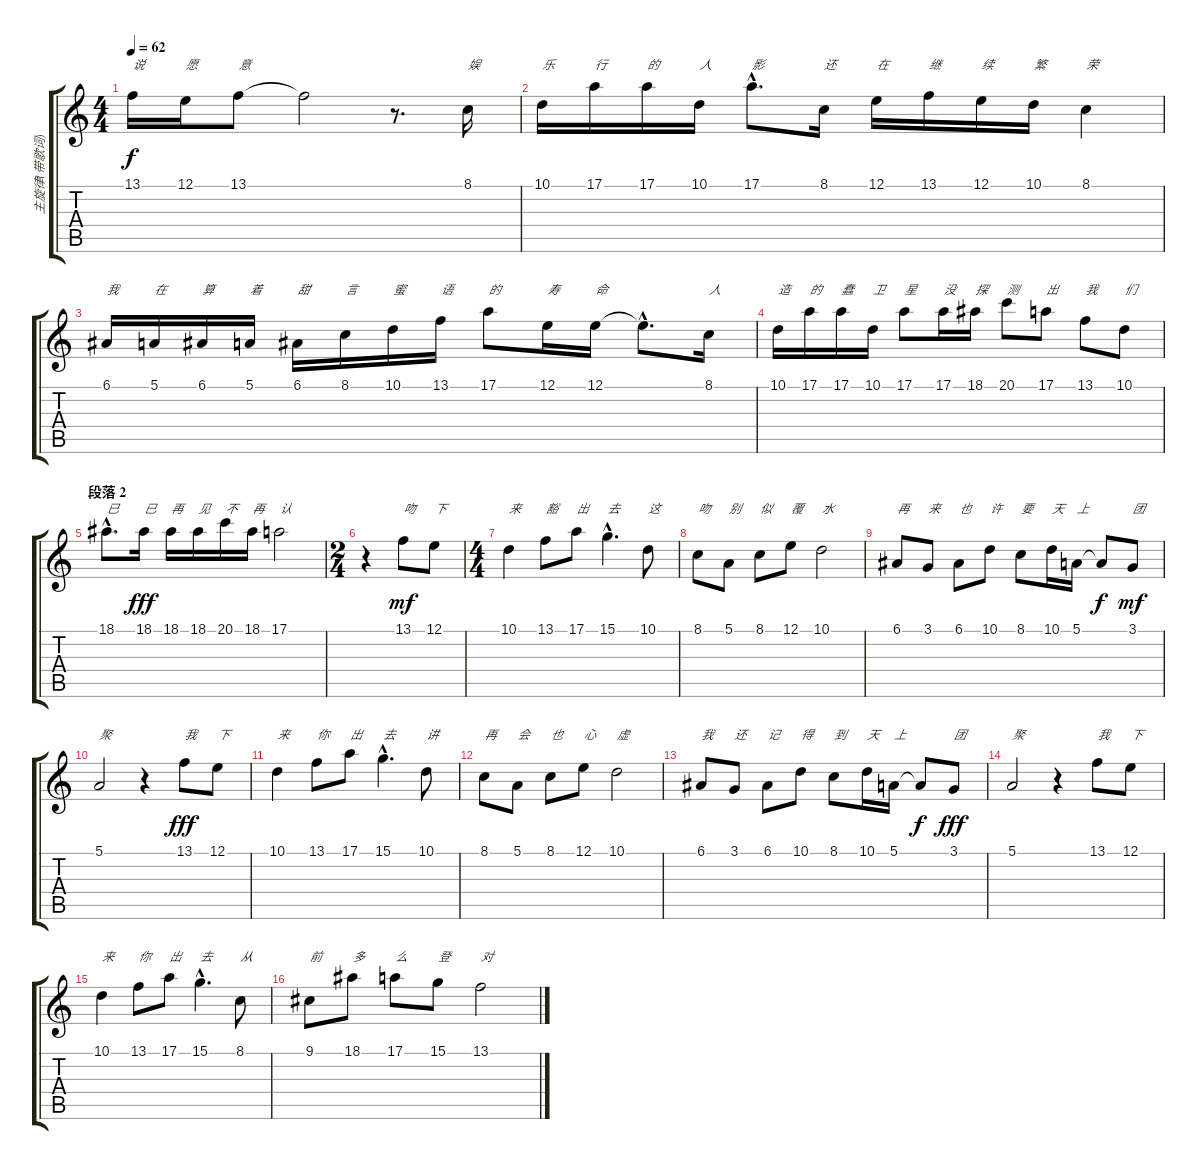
\track ("主旋律(带歌词)" "主旋律(带歌词)") {instrument flute}
\staff {score tabs}
\tuning (E4 B3 G3 D3 A2 E2) {hide}
\ts (4 4)
\tempo 62
\clef g2
\ks c
13.1.16{txt "说" dy f} 12.1.16{txt "愿"} 13.1.8{txt "意"} 13.1{t}.2 r.8{d} 8.1.16{txt "娱"} |
10.1.16{txt "乐"} 17.1.16{txt "行"} 17.1.16{txt "的"} 10.1.16{txt "人"} 17.1{hac}.8{d txt "影"} 8.1.16{txt "还"} 12.1.16{txt "在"} 13.1.16{txt "继"} 12.1.16{txt "续"} 10.1.16{txt "繁"} 8.1.4{txt "荣"} |
6.1.16{txt "我"} 5.1.16{txt "在"} 6.1.16{txt "算"} 5.1.16{txt "着"} 6.1.16{txt "甜"} 8.1.16{txt "言"} 10.1.16{txt "蜜"} 13.1.16{txt "语"} 17.1.8{txt "的"} 12.1.16{txt "寿"} 12.1.16{txt "命"} 12.1{hac t}.8{d} 8.1.16{txt "人"} |
10.1.16{txt "造"} 17.1.16{txt "的"} 17.1.16{txt "蠢"} 10.1.16{txt "卫"} 17.1.8{txt "星"} 17.1.16{txt "没"} 18.1.16{txt "探"} 20.1.8{txt "测"} 17.1.8{txt "出"} 13.1.8{txt "我"} 10.1.8{txt "们"} |
\section ("" "段落 2")
18.1{hac}.8{d txt "已"} 18.1.16{txt "已" dy fff} 18.1.16{txt "再"} 18.1.16{txt "见"} 20.1.16{txt "不"} 18.1.16{txt "再"} 17.1.2{txt "认"} |
\ts (2 4)
r.4 13.1.8{txt "吻" dy mf} 12.1.8{txt "下"} |
\ts (4 4)
10.1.4{txt "来"} 13.1.8{txt "豁"} 17.1.8{txt "出"} 15.1{hac}.4{d txt "去"} 10.1.8{txt "这"} |
8.1.8{txt "吻"} 5.1.8{txt "别"} 8.1.8{txt "似"} 12.1.8{txt "覆"} 10.1.2{txt "水"} |
6.1.8{txt "再"} 3.1.8{txt "来"} 6.1.8{txt "也"} 10.1.8{txt "许"} 8.1.8{txt "要"} 10.1.16{txt "天"} 5.1.16{txt "上"} 5.1{t}.8{dy f} 3.1.8{txt "团" dy mf} |
5.1.2{txt "聚"} r.4 13.1.8{txt "我" dy fff} 12.1.8{txt "下"} |
10.1.4{txt "来"} 13.1.8{txt "你"} 17.1.8{txt "出"} 15.1{hac}.4{d txt "去"} 10.1.8{txt "讲"} |
8.1.8{txt "再"} 5.1.8{txt "会"} 8.1.8{txt "也"} 12.1.8{txt "心"} 10.1.2{txt "虚"} |
6.1.8{txt "我"} 3.1.8{txt "还"} 6.1.8{txt "记"} 10.1.8{txt "得"} 8.1.8{txt "到"} 10.1.16{txt "天"} 5.1.16{txt "上"} 5.1{t}.8{dy f} 3.1.8{txt "团" dy fff} |
5.1.2{txt "聚"} r.4 13.1.8{txt "我"} 12.1.8{txt "下"} |
10.1.4{txt "来"} 13.1.8{txt "你"} 17.1.8{txt "出"} 15.1{hac}.4{d txt "去"} 8.1.8{txt "从"} |
9.1.8{txt "前"} 18.1.8{txt "多"} 17.1.8{txt "么"} 15.1.8{txt "登"} 13.1.2{txt "对"}
